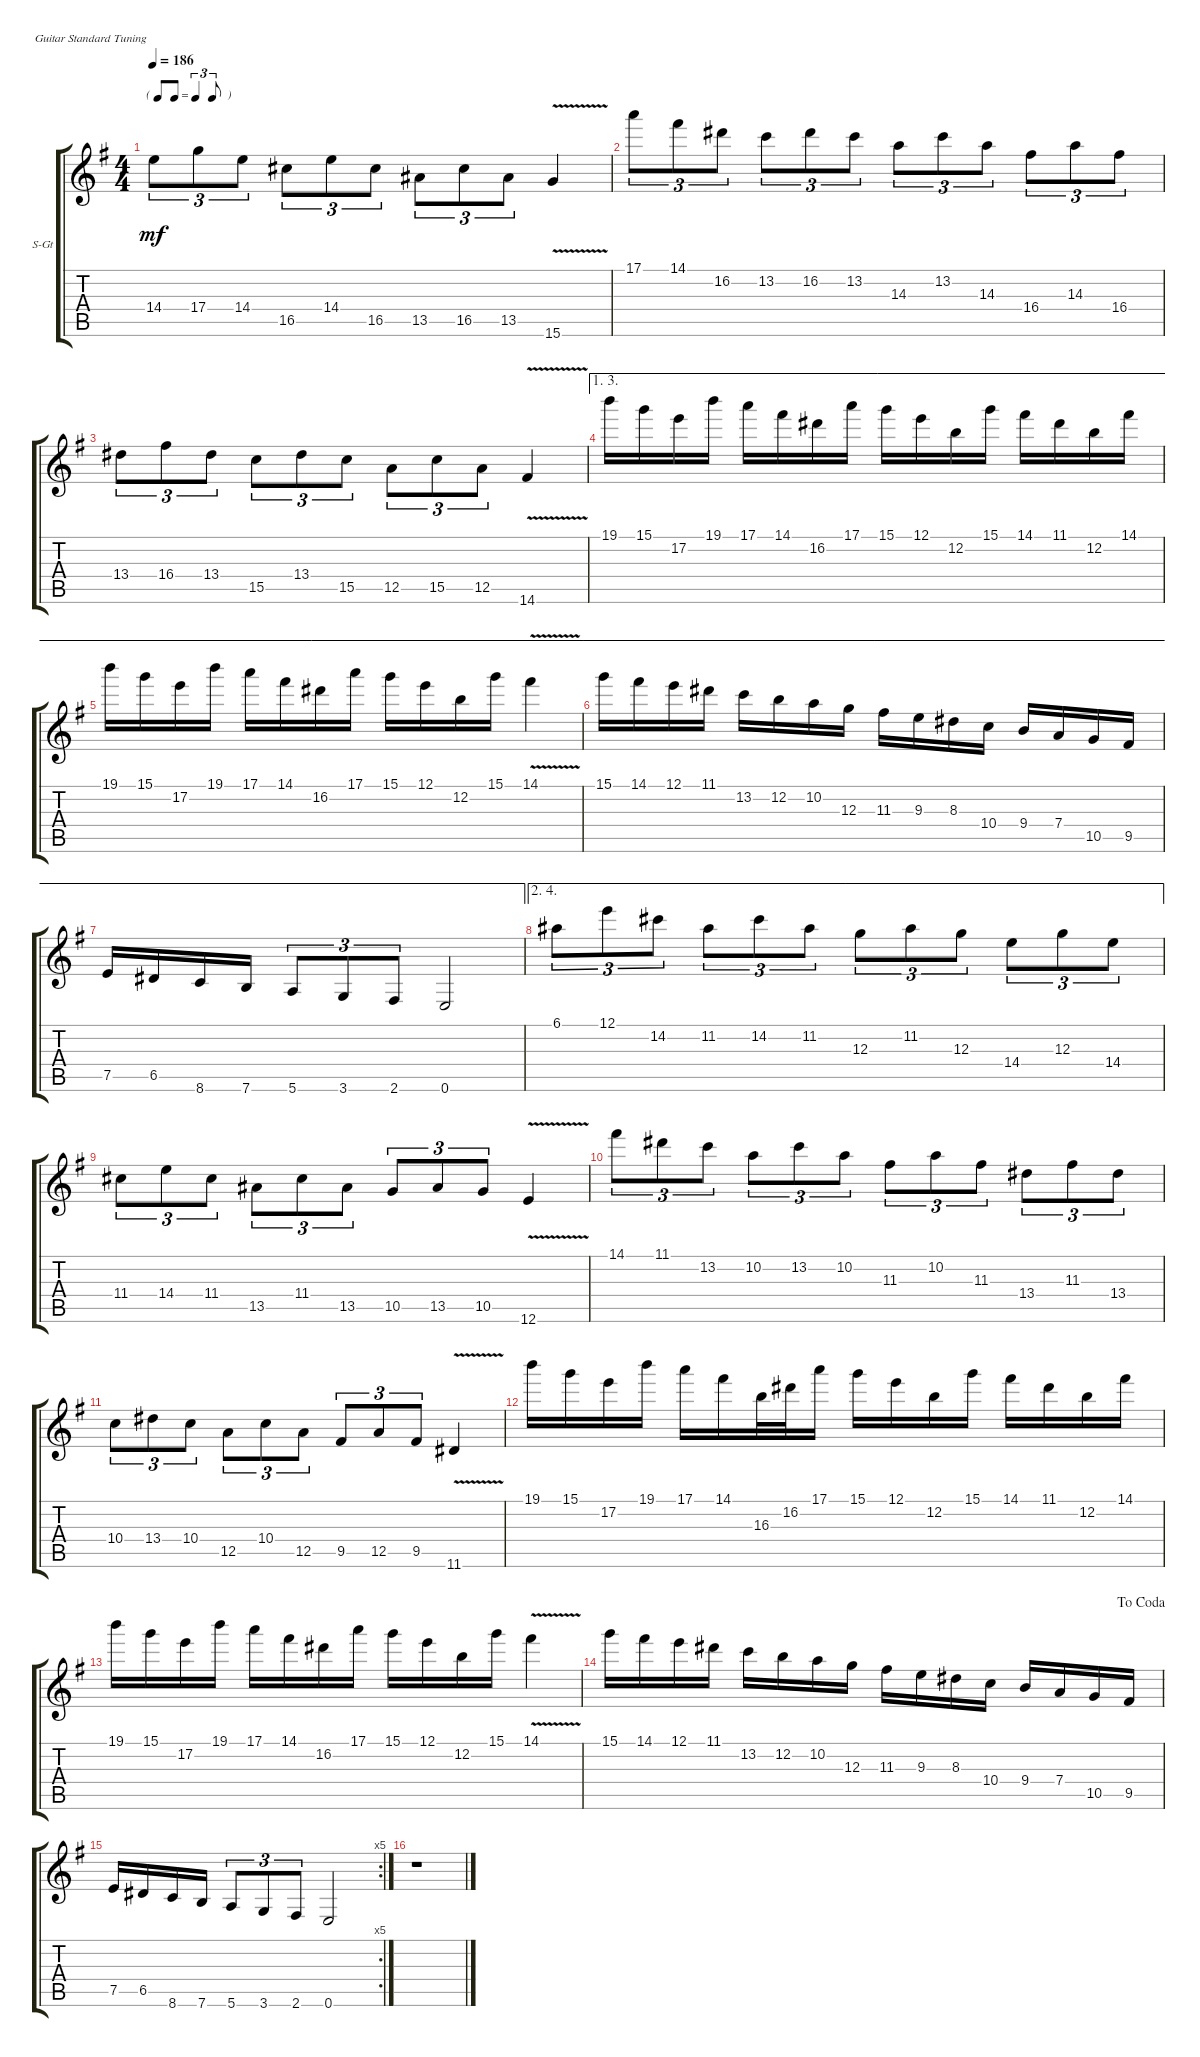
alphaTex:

\defaultSystemsLayout 4
\bracketExtendMode groupsimilarinstruments
\firstSystemTrackNameOrientation horizontal
\otherSystemsTrackNameOrientation horizontal
\track ("Yngwie J. Malsmteen" "S-Gt") {multiBarRest instrument acousticguitarsteel}
\staff {score tabs}
\tuning (E4 B3 G3 D3 A2 E2)
\ts (4 4)
\tf triplet8th
\tempo 186
\clef g2
\ks g
14.4.8{tu (3 2) dy mf} 17.4.8{tu (3 2)} 14.4.8{tu (3 2)} 16.5.8{tu (3 2)} 14.4.8{tu (3 2)} 16.5.8{tu (3 2)} 13.5.8{tu (3 2)} 16.5.8{tu (3 2)} 13.5.8{tu (3 2)} 15.6{v}.4 |
17.1.8{tu (3 2)} 14.1.8{tu (3 2)} 16.2.8{tu (3 2)} 13.2.8{tu (3 2)} 16.2.8{tu (3 2)} 13.2.8{tu (3 2)} 14.3.8{tu (3 2)} 13.2.8{tu (3 2)} 14.3.8{tu (3 2)} 16.4.8{tu (3 2)} 14.3.8{tu (3 2)} 16.4.8{tu (3 2)} |
13.4.8{tu (3 2)} 16.4.8{tu (3 2)} 13.4.8{tu (3 2)} 15.5.8{tu (3 2)} 13.4.8{tu (3 2)} 15.5.8{tu (3 2)} 12.5.8{tu (3 2)} 15.5.8{tu (3 2)} 12.5.8{tu (3 2)} 14.6{v}.4 |
\ae (1 3)
19.1.16 15.1.16 17.2.16 19.1.16 17.1.16 14.1.16 16.2.16 17.1.16 15.1.16 12.1.16 12.2.16 15.1.16 14.1.16 11.1.16 12.2.16 14.1.16 |
\ae (1 3)
19.1.16 15.1.16 17.2.16 19.1.16 17.1.16 14.1.16 16.2.16 17.1.16 15.1.16 12.1.16 12.2.16 15.1.16 14.1{v}.4 |
\ae (1 3)
15.1.16 14.1.16 12.1.16 11.1.16 13.2.16 12.2.16 10.2.16 12.3.16 11.3.16 9.3.16 8.3.16 10.4.16 9.4.16 7.4.16 10.5.16 9.5.16 |
\ae (1 3)
7.5.16 6.5.16 8.6.16 7.6.16 5.6.8{tu (3 2)} 3.6.8{tu (3 2)} 2.6.8{tu (3 2)} 0.6.2 |
\ae (2 4)
6.1.8{tu (3 2)} 12.1.8{tu (3 2)} 14.2.8{tu (3 2)} 11.2.8{tu (3 2)} 14.2.8{tu (3 2)} 11.2.8{tu (3 2)} 12.3.8{tu (3 2)} 11.2.8{tu (3 2)} 12.3.8{tu (3 2)} 14.4.8{tu (3 2)} 12.3.8{tu (3 2)} 14.4.8{tu (3 2)} |
11.4.8{tu (3 2)} 14.4.8{tu (3 2)} 11.4.8{tu (3 2)} 13.5.8{tu (3 2)} 11.4.8{tu (3 2)} 13.5.8{tu (3 2)} 10.5.8{tu (3 2)} 13.5.8{tu (3 2)} 10.5.8{tu (3 2)} 12.6{v}.4 |
14.1.8{tu (3 2)} 11.1.8{tu (3 2)} 13.2.8{tu (3 2)} 10.2.8{tu (3 2)} 13.2.8{tu (3 2)} 10.2.8{tu (3 2)} 11.3.8{tu (3 2)} 10.2.8{tu (3 2)} 11.3.8{tu (3 2)} 13.4.8{tu (3 2)} 11.3.8{tu (3 2)} 13.4.8{tu (3 2)} |
10.4.8{tu (3 2)} 13.4.8{tu (3 2)} 10.4.8{tu (3 2)} 12.5.8{tu (3 2)} 10.4.8{tu (3 2)} 12.5.8{tu (3 2)} 9.5.8{tu (3 2)} 12.5.8{tu (3 2)} 9.5.8{tu (3 2)} 11.6{v}.4 |
19.1.16 15.1.16 17.2.16 19.1.16 17.1.16 14.1.16 16.3.32 16.2.32 17.1.16 15.1.16 12.1.16 12.2.16 15.1.16 14.1.16 11.1.16 12.2.16 14.1.16 |
19.1.16 15.1.16 17.2.16 19.1.16 17.1.16 14.1.16 16.2.16 17.1.16 15.1.16 12.1.16 12.2.16 15.1.16 14.1{v}.4 |
\jump dacoda
15.1.16 14.1.16 12.1.16 11.1.16 13.2.16 12.2.16 10.2.16 12.3.16 11.3.16 9.3.16 8.3.16 10.4.16 9.4.16 7.4.16 10.5.16 9.5.16 |
\rc 5
7.5.16 6.5.16 8.6.16 7.6.16 5.6.8{tu (3 2)} 3.6.8{tu (3 2)} 2.6.8{tu (3 2)} 0.6.2 |
r.1
